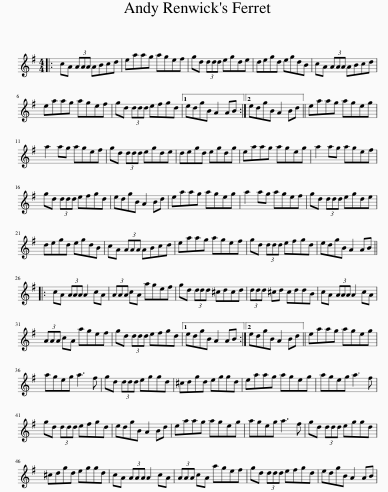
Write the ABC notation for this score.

X:1
L:1/8
M:4/4
I:linebreak $
K:G
V:1 treble
V:1
|: cA (3AAA ABcd | eaag agef | gd (3ddd egde | degd egdB | cA (3AAA ABcd |$ %5
 eaag agef | gd (3ddd efgd |1 edgB A2 AB :|2 edgB A2 Bd || eaag ageg |$ %10
 a2 ag agef | gd (3ddd egde | degd egdg | eaag ageg | a2 ag agef |$ %15
 gd (3ddd efgd | edgB A2 Bd | eaag ageg | a2 ag agef | gd (3ddd egde |$ %20
 degd egdB | cA (3AAA ABcd | eaag agef | gd (3ddd efgd | edgB A2 AB |:$ %25
 cA (3AAA A2 cA | (3AAA cA agef | gd (3ddd ^cdcd | (3ddd ^cd cddB | cA (3AAA A2 cA |$ %30
 (3AAA cA agef | gd (3ddd efgd |1 edgB A2 AB :|2 edgB A2 Bd || eaag ageg |$ %35
 ageg a3 f | gd (3ddd eggd | ^cdgd eggd | eaag ageg | ageg a3 f |$ %40
 gd (3ddd efgd | edgB A2 Bd | eaag ageg | ageg a3 f | gd (3ddd eggd |$ %45
 ^cdgd eggd | cA (3AAA A2 cA | (3AAA cA agef | gd (3ddd efgd | edgB A2 AB | %50
